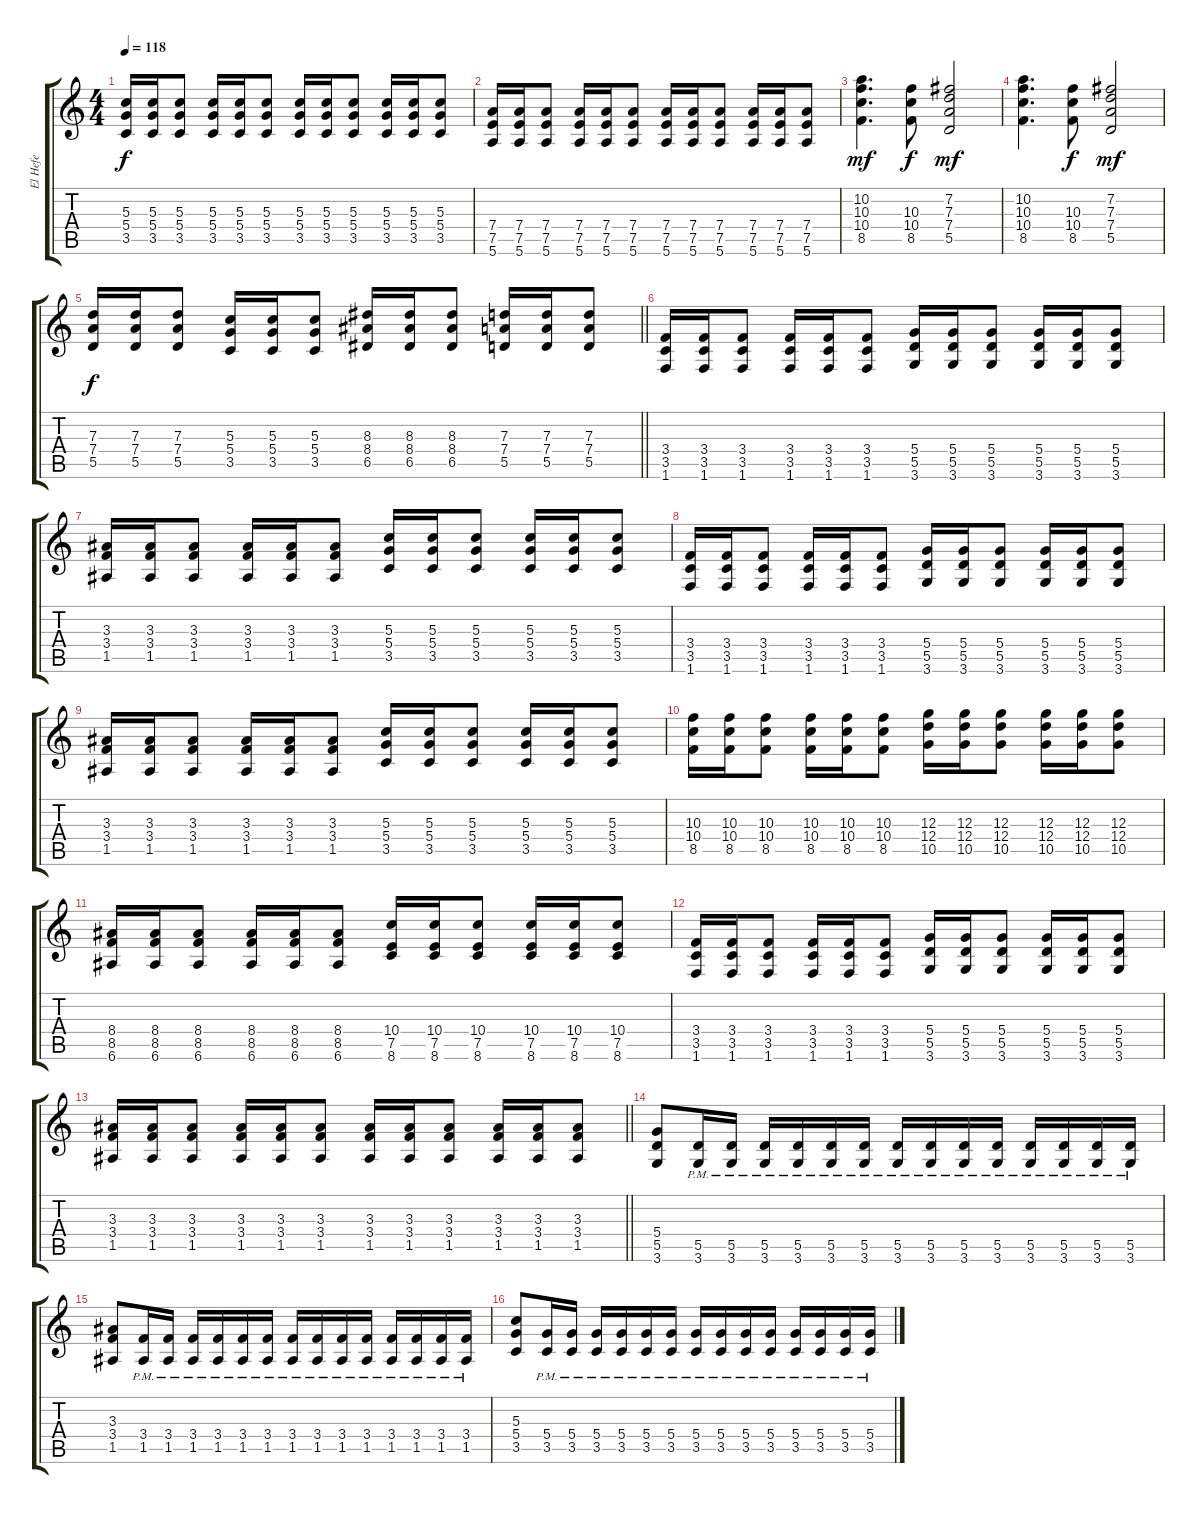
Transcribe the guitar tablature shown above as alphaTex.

\track ("El Hefe" "El Hefe") {instrument distortionguitar}
\staff {score tabs}
\tuning (E4 B3 G3 D3 A2 E2) {hide}
\ts (4 4)
\section ("" "")
\tempo 118
\clef g2
\ks c
(5.3 5.4 3.5).16{dy f} (5.3 5.4 3.5).16 (5.3 5.4 3.5).8 (5.3 5.4 3.5).16 (5.3 5.4 3.5).16 (5.3 5.4 3.5).8 (5.3 5.4 3.5).16 (5.3 5.4 3.5).16 (5.3 5.4 3.5).8 (5.3 5.4 3.5).16 (5.3 5.4 3.5).16 (5.3 5.4 3.5).8 |
(7.4 7.5 5.6).16 (7.4 7.5 5.6).16 (7.4 7.5 5.6).8 (7.4 7.5 5.6).16 (7.4 7.5 5.6).16 (7.4 7.5 5.6).8 (7.4 7.5 5.6).16 (7.4 7.5 5.6).16 (7.4 7.5 5.6).8 (7.4 7.5 5.6).16 (7.4 7.5 5.6).16 (7.4 7.5 5.6).8 |
(10.2 10.3 10.4 8.5).4{d dy mf} (10.3 10.4 8.5).8{dy f} (7.2 7.3 7.4 5.5).2{dy mf} |
(10.2 10.3 10.4 8.5).4{d} (10.3 10.4 8.5).8{dy f} (7.2 7.3 7.4 5.5).2{dy mf} |
\barLineRight lightlight
(7.3 7.4 5.5).16{dy f} (7.3 7.4 5.5).16 (7.3 7.4 5.5).8 (5.3 5.4 3.5).16 (5.3 5.4 3.5).16 (5.3 5.4 3.5).8 (8.3 8.4 6.5).16 (8.3 8.4 6.5).16 (8.3 8.4 6.5).8 (7.3 7.4 5.5).16 (7.3 7.4 5.5).16 (7.3 7.4 5.5).8 |
\section ("" "")
(3.4 3.5 1.6).16 (3.4 3.5 1.6).16 (3.4 3.5 1.6).8 (3.4 3.5 1.6).16 (3.4 3.5 1.6).16 (3.4 3.5 1.6).8 (5.4 5.5 3.6).16 (5.4 5.5 3.6).16 (5.4 5.5 3.6).8 (5.4 5.5 3.6).16 (5.4 5.5 3.6).16 (5.4 5.5 3.6).8 |
(3.3 3.4 1.5).16 (3.3 3.4 1.5).16 (3.3 3.4 1.5).8 (3.3 3.4 1.5).16 (3.3 3.4 1.5).16 (3.3 3.4 1.5).8 (5.3 5.4 3.5).16 (5.3 5.4 3.5).16 (5.3 5.4 3.5).8 (5.3 5.4 3.5).16 (5.3 5.4 3.5).16 (5.3 5.4 3.5).8 |
(3.4 3.5 1.6).16 (3.4 3.5 1.6).16 (3.4 3.5 1.6).8 (3.4 3.5 1.6).16 (3.4 3.5 1.6).16 (3.4 3.5 1.6).8 (5.4 5.5 3.6).16 (5.4 5.5 3.6).16 (5.4 5.5 3.6).8 (5.4 5.5 3.6).16 (5.4 5.5 3.6).16 (5.4 5.5 3.6).8 |
(3.3 3.4 1.5).16 (3.3 3.4 1.5).16 (3.3 3.4 1.5).8 (3.3 3.4 1.5).16 (3.3 3.4 1.5).16 (3.3 3.4 1.5).8 (5.3 5.4 3.5).16 (5.3 5.4 3.5).16 (5.3 5.4 3.5).8 (5.3 5.4 3.5).16 (5.3 5.4 3.5).16 (5.3 5.4 3.5).8 |
(10.3 10.4 8.5).16 (10.3 10.4 8.5).16 (10.3 10.4 8.5).8 (10.3 10.4 8.5).16 (10.3 10.4 8.5).16 (10.3 10.4 8.5).8 (12.3 12.4 10.5).16 (12.3 12.4 10.5).16 (12.3 12.4 10.5).8 (12.3 12.4 10.5).16 (12.3 12.4 10.5).16 (12.3 12.4 10.5).8 |
(8.4 8.5 6.6).16 (8.4 8.5 6.6).16 (8.4 8.5 6.6).8 (8.4 8.5 6.6).16 (8.4 8.5 6.6).16 (8.4 8.5 6.6).8 (10.4 7.5 8.6).16 (10.4 7.5 8.6).16 (10.4 7.5 8.6).8 (10.4 7.5 8.6).16 (10.4 7.5 8.6).16 (10.4 7.5 8.6).8 |
(3.4 3.5 1.6).16 (3.4 3.5 1.6).16 (3.4 3.5 1.6).8 (3.4 3.5 1.6).16 (3.4 3.5 1.6).16 (3.4 3.5 1.6).8 (5.4 5.5 3.6).16 (5.4 5.5 3.6).16 (5.4 5.5 3.6).8 (5.4 5.5 3.6).16 (5.4 5.5 3.6).16 (5.4 5.5 3.6).8 |
\barLineRight lightlight
(3.3 3.4 1.5).16 (3.3 3.4 1.5).16 (3.3 3.4 1.5).8 (3.3 3.4 1.5).16 (3.3 3.4 1.5).16 (3.3 3.4 1.5).8 (3.3 3.4 1.5).16 (3.3 3.4 1.5).16 (3.3 3.4 1.5).8 (3.3 3.4 1.5).16 (3.3 3.4 1.5).16 (3.3 3.4 1.5).8 |
\section ("" "")
(5.4 5.5 3.6).8 (5.5{pm} 3.6{pm}).16 (5.5{pm} 3.6{pm}).16 (5.5{pm} 3.6{pm}).16 (5.5{pm} 3.6{pm}).16 (5.5{pm} 3.6{pm}).16 (5.5{pm} 3.6{pm}).16 (5.5{pm} 3.6{pm}).16 (5.5{pm} 3.6{pm}).16 (5.5{pm} 3.6{pm}).16 (5.5{pm} 3.6{pm}).16 (5.5{pm} 3.6{pm}).16 (5.5{pm} 3.6{pm}).16 (5.5{pm} 3.6{pm}).16 (5.5{pm} 3.6{pm}).16 |
(3.3 3.4 1.5).8 (3.4{pm} 1.5{pm}).16 (3.4{pm} 1.5{pm}).16 (3.4{pm} 1.5{pm}).16 (3.4{pm} 1.5{pm}).16 (3.4{pm} 1.5{pm}).16 (3.4{pm} 1.5{pm}).16 (3.4{pm} 1.5{pm}).16 (3.4{pm} 1.5{pm}).16 (3.4{pm} 1.5{pm}).16 (3.4{pm} 1.5{pm}).16 (3.4{pm} 1.5{pm}).16 (3.4{pm} 1.5{pm}).16 (3.4{pm} 1.5{pm}).16 (3.4{pm} 1.5{pm}).16 |
(5.3 5.4 3.5).8 (5.4{pm} 3.5{pm}).16 (5.4{pm} 3.5{pm}).16 (5.4{pm} 3.5{pm}).16 (5.4{pm} 3.5{pm}).16 (5.4{pm} 3.5{pm}).16 (5.4{pm} 3.5{pm}).16 (5.4{pm} 3.5{pm}).16 (5.4{pm} 3.5{pm}).16 (5.4{pm} 3.5{pm}).16 (5.4{pm} 3.5{pm}).16 (5.4{pm} 3.5{pm}).16 (5.4{pm} 3.5{pm}).16 (5.4{pm} 3.5{pm}).16 (5.4{pm} 3.5{pm}).16
